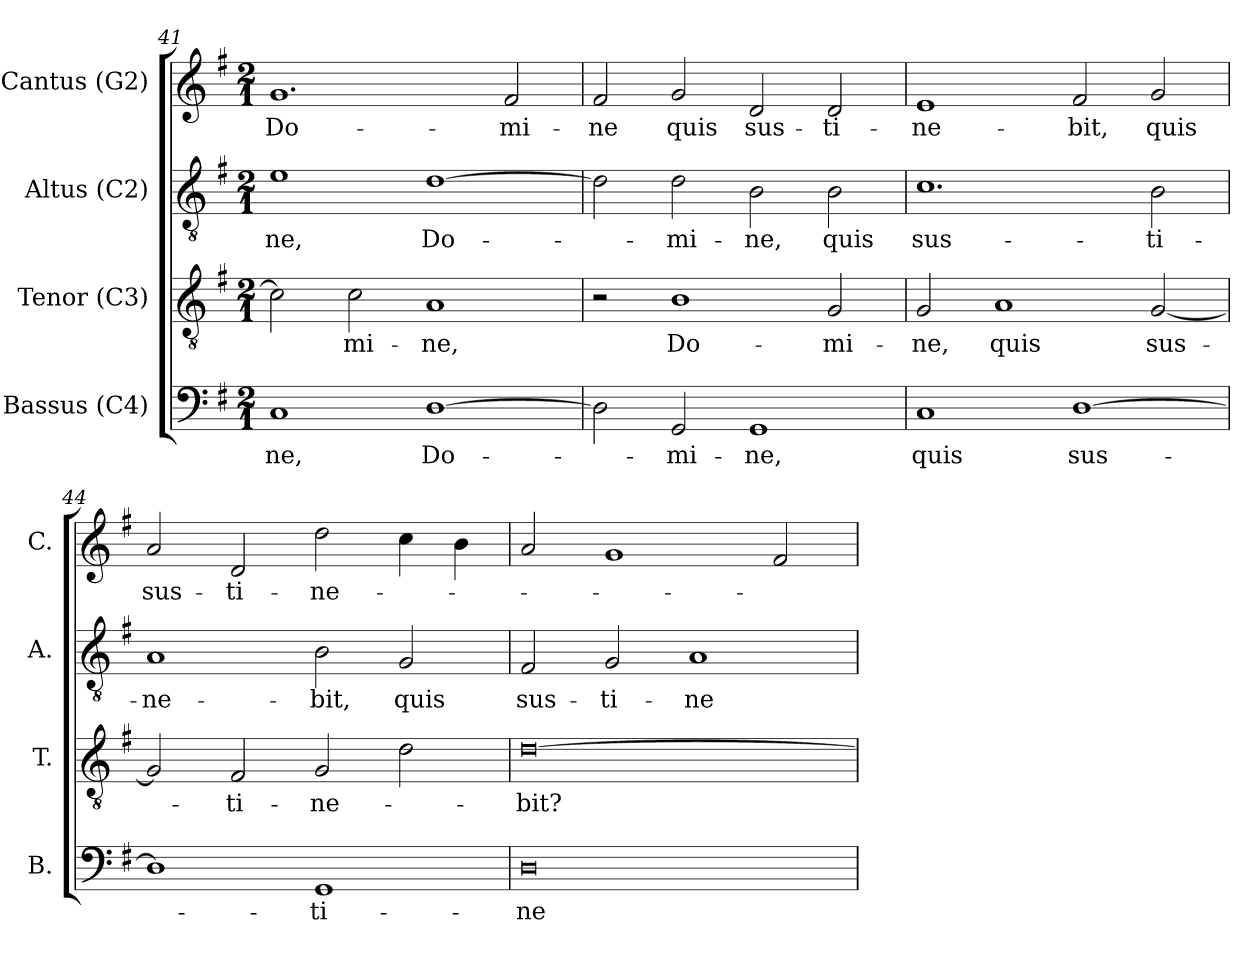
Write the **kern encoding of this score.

**kern	**text	**kern	**text	**kern	**text	**kern	**text
*part4	*part4	*part3	*part3	*part2	*part2	*part1	*part1
*staff4	*staff4	*staff3	*staff3	*staff2	*staff2	*staff1	*staff1
*I"Bassus (C4)	*	*I"Tenor (C3)	*	*I"Altus (C2)	*	*I"Cantus (G2)	*
*I'B.	*	*I'T.	*	*I'A.	*	*I'C.	*
*clefF4	*	*clefGv2	*	*clefGv2	*	*clefG2	*
*	*	*ITrd7c12	*	*ITrd7c12	*	*	*
*k[f#]	*	*k[f#]	*	*k[f#]	*	*k[f#]	*
*G:	*	*G:	*	*G:	*	*G:	*
*M2/1	*	*M2/1	*	*M2/1	*	*M2/1	*
=41	=41	=41	=41	=41	=41	=41	=41
!	!LO:LY:b:color=#000000	!	!	!	!	!	!
!	!	!	!	!	!LO:LY:b:color=#000000	!	!
!	!	!	!	!	!	!	!LO:LY:b:color=#000000
1Ci	-ne,	2Ci\]	.	1Ei	-ne,	1.gi	Do-
!	!	!	!LO:LY:b:color=#000000	!	!	!	!
.	.	2Ci\	-mi-	.	.	.	.
!	!LO:LY:b:color=#000000	!	!	!	!	!	!
!	!	!	!LO:LY:b:color=#000000	!	!	!	!
!	!	!	!	!	!LO:LY:b:color=#000000	!	!
[1Di	Do-	1AAi	-ne,	[1Di	Do-	.	.
!	!	!	!	!	!	!	!LO:LY:b:color=#000000
.	.	.	.	.	.	2f#i/	-mi-
=42	=42	=42	=42	=42	=42	=42	=42
!	!	!	!	!	!	!	!LO:LY:b:color=#000000
2Di\]	.	2r	.	2Di\]	.	2f#i/	-ne
!	!LO:LY:b:color=#000000	!	!	!	!	!	!
!	!	!	!LO:LY:b:color=#000000	!	!	!	!
!	!	!	!	!	!LO:LY:b:color=#000000	!	!
!	!	!	!	!	!	!	!LO:LY:b:color=#000000
2GGi/	-mi-	1BBi	Do-	2Di\	-mi-	2gi/	quis
!	!LO:LY:b:color=#000000	!	!	!	!	!	!
!	!	!	!	!	!LO:LY:b:color=#000000	!	!
!	!	!	!	!	!	!	!LO:LY:b:color=#000000
1GGi	-ne,	.	.	2BBi\	-ne,	2di/	sus-
!	!	!	!LO:LY:b:color=#000000	!	!	!	!
!	!	!	!	!	!LO:LY:b:color=#000000	!	!
!	!	!	!	!	!	!	!LO:LY:b:color=#000000
.	.	2GGi/	-mi-	2BBi\	quis	2di/	-ti-
!!LO:LB:g=z
=43	=43	=43	=43	=43	=43	=43	=43
!	!LO:LY:b:color=#000000	!	!	!	!	!	!
!	!	!	!LO:LY:b:color=#000000	!	!	!	!
!	!	!	!	!	!LO:LY:b:color=#000000	!	!
!	!	!	!	!	!	!	!LO:LY:b:color=#000000
1Ci	quis	2GGi/	-ne,	1.Ci	sus-	1ei	-ne-
!	!	!	!LO:LY:b:color=#000000	!	!	!	!
.	.	1AAi	quis	.	.	.	.
!	!LO:LY:b:color=#000000	!	!	!	!	!	!
!	!	!	!	!	!	!	!LO:LY:b:color=#000000
[1Di	sus-	.	.	.	.	2f#i/	-bit,
!	!	!	!LO:LY:b:color=#000000	!	!	!	!
!	!	!	!	!	!LO:LY:b:color=#000000	!	!
!	!	!	!	!	!	!	!LO:LY:b:color=#000000
.	.	[2GGi/	sus-	2BBi\	-ti-	2gi/	quis
=44	=44	=44	=44	=44	=44	=44	=44
!	!	!	!	!	!LO:LY:b:color=#000000	!	!
!	!	!	!	!	!	!	!LO:LY:b:color=#000000
1Di]	.	2GGi/]	.	1AAi	-ne-	2ai/	sus-
!	!	!	!LO:LY:b:color=#000000	!	!	!	!
!	!	!	!	!	!	!	!LO:LY:b:color=#000000
.	.	2FF#i/	-ti-	.	.	2di/	-ti-
!	!LO:LY:b:color=#000000	!	!	!	!	!	!
!	!	!	!LO:LY:b:color=#000000	!	!	!	!
!	!	!	!	!	!LO:LY:b:color=#000000	!	!
!	!	!	!	!	!	!	!LO:LY:b:color=#000000
1GGi	-ti-	2GGi/	-ne-	2BBi\	-bit,	2ddi\	-ne-
!	!	!	!	!	!LO:LY:b:color=#000000	!	!
.	.	2Di\	.	2GGi/	quis	4cci\	.
.	.	.	.	.	.	4bi\	.
=45	=45	=45	=45	=45	=45	=45	=45
!	!LO:LY:b:color=#000000	!	!	!	!	!	!
!	!	!	!LO:LY:b:color=#000000	!	!	!	!
!	!	!	!	!	!LO:LY:b:color=#000000	!	!
0Di	-ne-	[0Di	-bit?	2FF#i/	sus-	2ai/	.
!	!	!	!	!	!LO:LY:b:color=#000000	!	!
.	.	.	.	2GGi/	-ti-	1gi	.
!	!	!	!	!	!LO:LY:b:color=#000000	!	!
.	.	.	.	1AAi	-ne-	.	.
.	.	.	.	.	.	2f#i/	.
=	=	=	=	=	=	=	=
*-	*-	*-	*-	*-	*-	*-	*-
